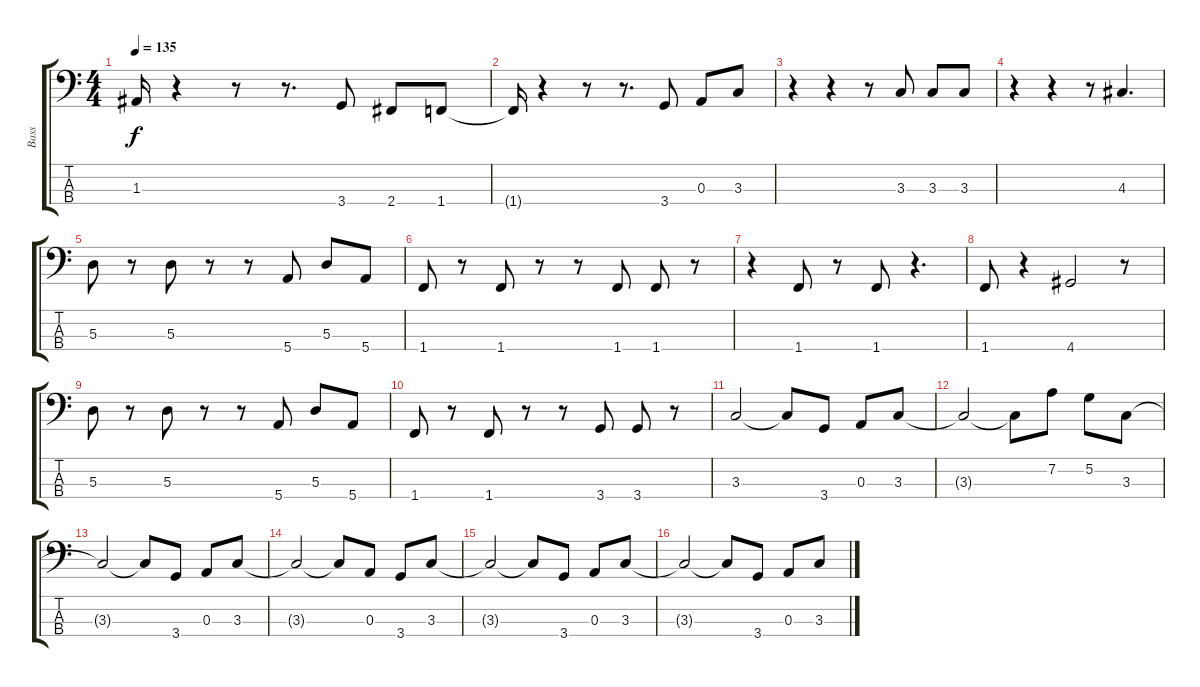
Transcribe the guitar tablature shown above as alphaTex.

\track ("Bass" "Bass") {instrument electricbassfinger}
\staff {score tabs}
\tuning (G2 D2 A1 E1) {hide}
\ts (4 4)
\tempo 135
\clef f4
\ks c
1.3{t}.16{dy f} r.4 r.8 r.8{d} 3.4.8 2.4.8 1.4.8 |
1.4{t}.16 r.4 r.8 r.8{d} 3.4.8 0.3.8 3.3.8 |
r.4 r.4 r.8 3.3.8 3.3.8 3.3.8 |
r.4 r.4 r.8 4.3.4{d} |
5.3.8 r.8 5.3.8 r.8 r.8 5.4.8 5.3.8 5.4.8 |
1.4.8 r.8 1.4.8 r.8 r.8 1.4.8 1.4.8 r.8 |
r.4 1.4.8 r.8 1.4.8 r.4{d} |
1.4.8 r.4 4.4.2 r.8 |
5.3.8 r.8 5.3.8 r.8 r.8 5.4.8 5.3.8 5.4.8 |
1.4.8 r.8 1.4.8 r.8 r.8 3.4.8 3.4.8 r.8 |
3.3.2 3.3{t}.8 3.4.8 0.3.8 3.3.8 |
3.3{t}.2 3.3{t}.8 7.2.8 5.2.8 3.3.8 |
3.3{t}.2 3.3{t}.8 3.4.8 0.3.8 3.3.8 |
3.3{t}.2 3.3{t}.8 0.3.8 3.4.8 3.3.8 |
3.3{t}.2 3.3{t}.8 3.4.8 0.3.8 3.3.8 |
3.3{t}.2 3.3{t}.8 3.4.8 0.3.8 3.3.8
